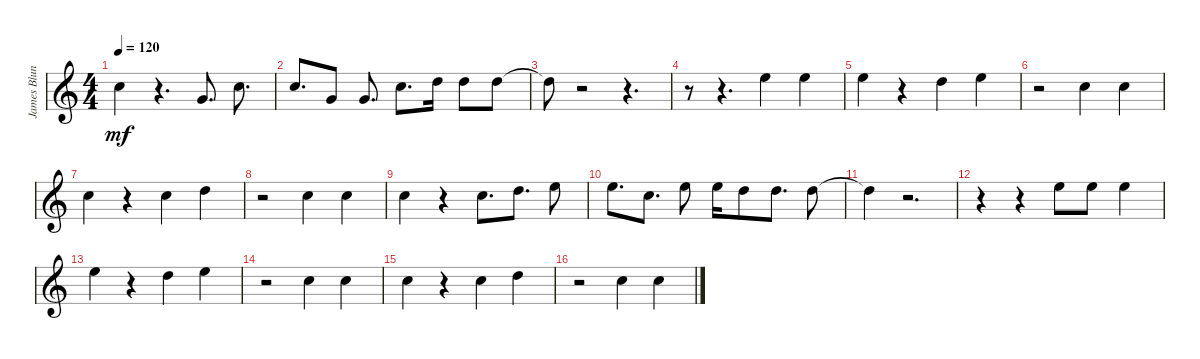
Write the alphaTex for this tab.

\track ("James Blunt - Bonfire Heart 2013" "James Blun") {instrument acousticgrandpiano}
\staff {score}
\tuning (E4 B3 G3 D3 A2 E2 B1) {hide}
\ts (4 4)
\tempo 120
\clef g2
\ks c
8.1.4{dy mf} r.4{d} 3.1.8{d} 8.1.8{d} |
8.1.8{d} 3.1.8 3.1.8{d} 8.1.8{d} 10.1.16 10.1.8 10.1.8 |
10.1{t}.8 r.2 r.4{d} |
r.8 r.4{d} 12.1.4 12.1.4 |
12.1.4 r.4 10.1.4 12.1.4 |
r.2 8.1.4 8.1.4 |
8.1.4 r.4 8.1.4 10.1.4 |
r.2 8.1.4 8.1.4 |
8.1.4 r.4 8.1.8{d} 10.1.8{d} 12.1.8 |
12.1.8{d} 8.1.8{d} 12.1.8 12.1.16 10.1.8 10.1.8{d} 10.1.8 |
10.1{t}.4 r.2{d} |
r.4 r.4 12.1.8 12.1.8 12.1.4 |
12.1.4 r.4 10.1.4 12.1.4 |
r.2 8.1.4 8.1.4 |
8.1.4 r.4 8.1.4 10.1.4 |
r.2 8.1.4 8.1.4
